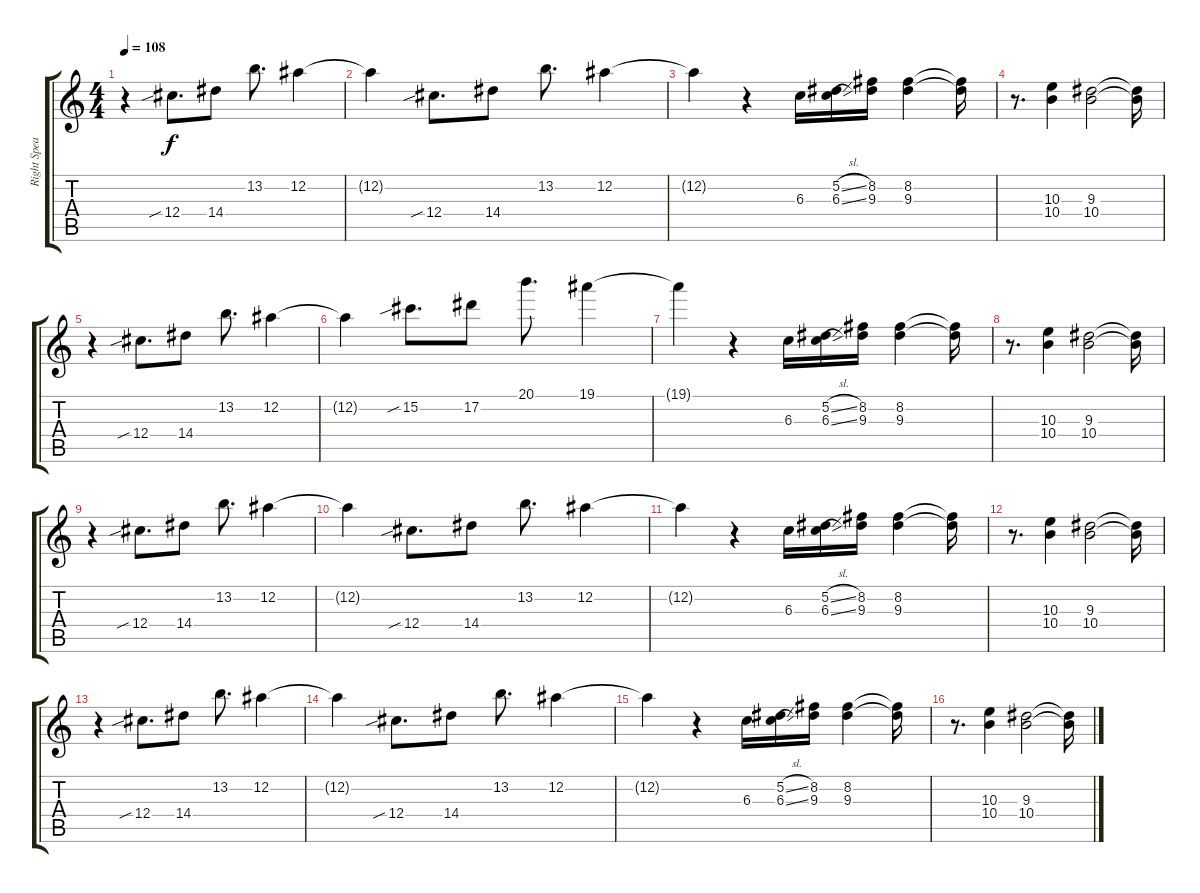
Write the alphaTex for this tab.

\track ("Right Speaker 2" "Right Spea") {instrument distortionguitar}
\staff {score tabs}
\tuning (Eb4 Bb3 Gb3 Db3 Ab2 Eb2) {hide}
\ts (4 4)
\tempo 108
\clef g2
\ks c
r.4{dy f} 12.4{sib}.8{d} 14.4.8 13.2.8{d} 12.2.4 |
12.2{t}.4 12.4{sib}.8{d} 14.4.8 13.2.8{d} 12.2.4 |
12.2{t}.4 r.4 6.3.16 (5.2{sl} 6.3{sl}).16 (8.2 9.3).16 (8.2 9.3).4 (8.2{t} 9.3{t}).16 |
r.8{d} (10.3 10.4).4 (9.3 10.4).2 (9.3{t} 10.4{t}).16 |
r.4 12.4{sib}.8{d} 14.4.8 13.2.8{d} 12.2.4 |
12.2{t}.4 15.2{sib}.8{d} 17.2.8 20.1.8{d} 19.1.4 |
19.1{t}.4 r.4 6.3.16 (5.2{sl} 6.3{sl}).16 (8.2 9.3).16 (8.2 9.3).4 (8.2{t} 9.3{t}).16 |
r.8{d} (10.3 10.4).4 (9.3 10.4).2 (9.3{t} 10.4{t}).16 |
r.4 12.4{sib}.8{d} 14.4.8 13.2.8{d} 12.2.4 |
12.2{t}.4 12.4{sib}.8{d} 14.4.8 13.2.8{d} 12.2.4 |
12.2{t}.4 r.4 6.3.16 (5.2{sl} 6.3{sl}).16 (8.2 9.3).16 (8.2 9.3).4 (8.2{t} 9.3{t}).16 |
r.8{d} (10.3 10.4).4 (9.3 10.4).2 (9.3{t} 10.4{t}).16 |
r.4 12.4{sib}.8{d} 14.4.8 13.2.8{d} 12.2.4 |
12.2{t}.4 12.4{sib}.8{d} 14.4.8 13.2.8{d} 12.2.4 |
12.2{t}.4 r.4 6.3.16 (5.2{sl} 6.3{sl}).16 (8.2 9.3).16 (8.2 9.3).4 (8.2{t} 9.3{t}).16 |
r.8{d} (10.3 10.4).4 (9.3 10.4).2 (9.3{t} 10.4{t}).16
